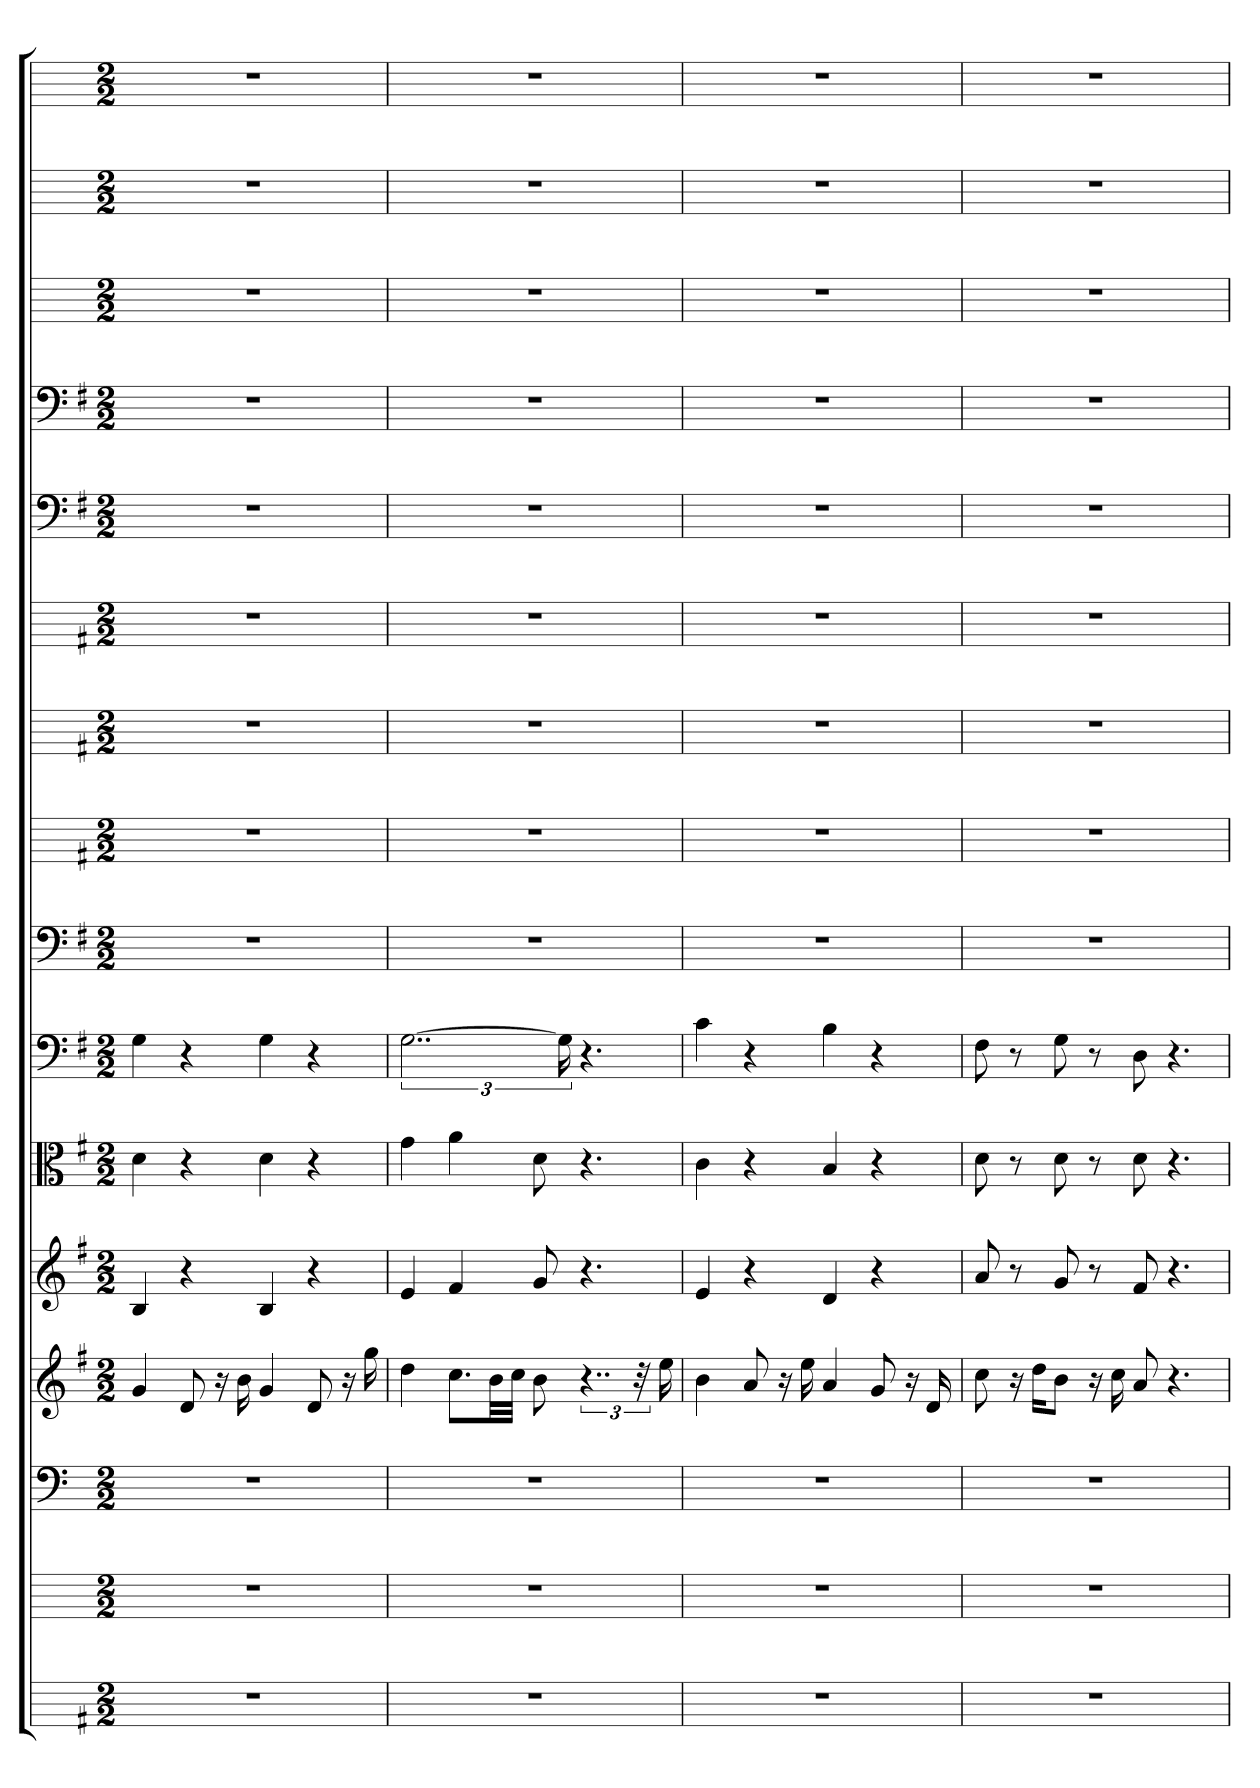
**kern	**kern	**kern	**kern	**kern	**kern	**kern	**kern	**kern	**kern	**kern	**kern	**kern	**kern	**kern	**kern
*part16	*part15	*part14	*part13	*part12	*part11	*part10	*part9	*part8	*part7	*part6	*part5	*part4	*part3	*part2	*part1
*staff16	*staff15	*staff14	*staff13	*staff12	*staff11	*staff10	*staff9	*staff8	*staff7	*staff6	*staff5	*staff4	*staff3	*staff2	*staff1
*	*	*clefF4	*	*	*clefC3	*clefF4	*clefF4	*	*	*	*clefF4	*clefF4	*	*	*
*k[f#]	*k[]	*k[]	*k[f#]	*k[f#]	*k[f#]	*k[f#]	*k[f#]	*k[f#]	*k[f#]	*k[f#]	*k[f#]	*k[f#]	*k[]	*k[]	*k[]
*M2/2	*M2/2	*M2/2	*M2/2	*M2/2	*M2/2	*M2/2	*M2/2	*M2/2	*M2/2	*M2/2	*M2/2	*M2/2	*M2/2	*M2/2	*M2/2
=1	=1	=1	=1	=1	=1	=1	=1	=1	=1	=1	=1	=1	=1	=1	=1
1r	1r	1r	4g	4B	4d	4G	1r	1r	1r	1r	1r	1r	1r	1r	1r
.	.	.	8d	4r	4r	4r	.	.	.	.	.	.	.	.	.
.	.	.	16r	.	.	.	.	.	.	.	.	.	.	.	.
.	.	.	16b	.	.	.	.	.	.	.	.	.	.	.	.
.	.	.	4g	4B	4d	4G	.	.	.	.	.	.	.	.	.
.	.	.	8d	4r	4r	4r	.	.	.	.	.	.	.	.	.
.	.	.	16r	.	.	.	.	.	.	.	.	.	.	.	.
.	.	.	16gg	.	.	.	.	.	.	.	.	.	.	.	.
=2	=2	=2	=2	=2	=2	=2	=2	=2	=2	=2	=2	=2	=2	=2	=2
1r	1r	1r	4dd	4e	4g	[3..G	1r	1r	1r	1r	1r	1r	1r	1r	1r
.	.	.	8.ccL	4f#	4a	.	.	.	.	.	.	.	.	.	.
.	.	.	32bLL	.	.	.	.	.	.	.	.	.	.	.	.
.	.	.	32ccJJJ	.	.	.	.	.	.	.	.	.	.	.	.
.	.	.	8b	8g	8d	.	.	.	.	.	.	.	.	.	.
.	.	.	.	.	.	24G]	.	.	.	.	.	.	.	.	.
.	.	.	6..r	4.r	4.r	4.r	.	.	.	.	.	.	.	.	.
.	.	.	48r	.	.	.	.	.	.	.	.	.	.	.	.
.	.	.	16ee	.	.	.	.	.	.	.	.	.	.	.	.
=3	=3	=3	=3	=3	=3	=3	=3	=3	=3	=3	=3	=3	=3	=3	=3
1r	1r	1r	4b	4e	4c	4c	1r	1r	1r	1r	1r	1r	1r	1r	1r
.	.	.	8a	4r	4r	4r	.	.	.	.	.	.	.	.	.
.	.	.	16r	.	.	.	.	.	.	.	.	.	.	.	.
.	.	.	16ee	.	.	.	.	.	.	.	.	.	.	.	.
.	.	.	4a	4d	4B	4B	.	.	.	.	.	.	.	.	.
.	.	.	8g	4r	4r	4r	.	.	.	.	.	.	.	.	.
.	.	.	16r	.	.	.	.	.	.	.	.	.	.	.	.
.	.	.	16d	.	.	.	.	.	.	.	.	.	.	.	.
=4	=4	=4	=4	=4	=4	=4	=4	=4	=4	=4	=4	=4	=4	=4	=4
1r	1r	1r	8cc	8a	8d	8F#	1r	1r	1r	1r	1r	1r	1r	1r	1r
.	.	.	16r	8r	8r	8r	.	.	.	.	.	.	.	.	.
.	.	.	16ddKL	.	.	.	.	.	.	.	.	.	.	.	.
.	.	.	8bJ	8g	8d	8G	.	.	.	.	.	.	.	.	.
.	.	.	16r	8r	8r	8r	.	.	.	.	.	.	.	.	.
.	.	.	16cc	.	.	.	.	.	.	.	.	.	.	.	.
.	.	.	8a	8f#	8d	8D	.	.	.	.	.	.	.	.	.
.	.	.	4.r	4.r	4.r	4.r	.	.	.	.	.	.	.	.	.
=	=	=	=	=	=	=	=	=	=	=	=	=	=	=	=
*-	*-	*-	*-	*-	*-	*-	*-	*-	*-	*-	*-	*-	*-	*-	*-
